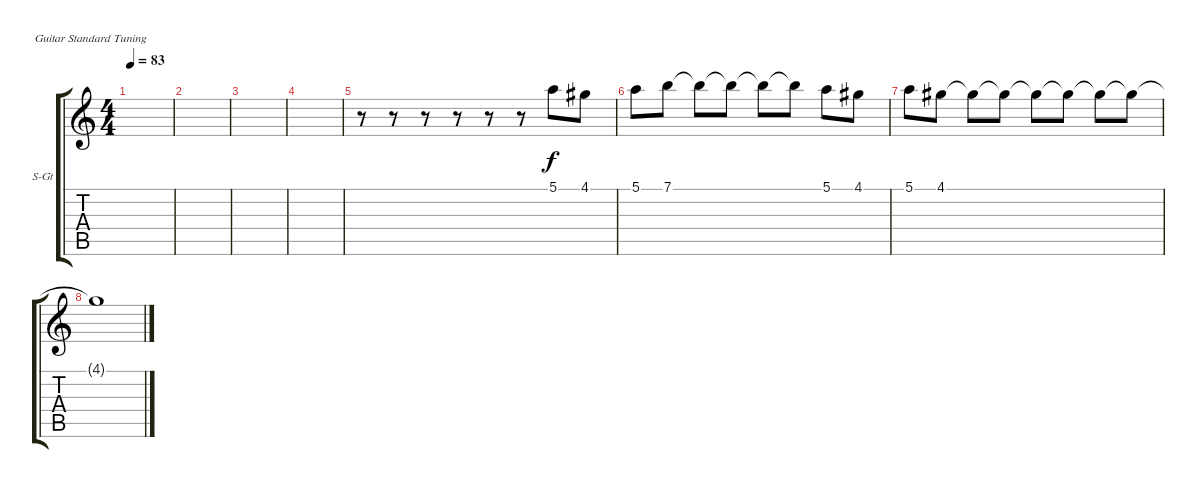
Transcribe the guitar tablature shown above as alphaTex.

\defaultSystemsLayout 4
\bracketExtendMode groupsimilarinstruments
\firstSystemTrackNameOrientation horizontal
\otherSystemsTrackNameOrientation horizontal
\track ("Backing Voc 1" "S-Gt") {instrument acousticguitarsteel}
\staff {score tabs}
\tuning (E4 B3 G3 D3 A2 E2)
\ts (4 4)
\tempo 83
\clef g2
\scale
0.333333
\ks c
|
\scale
0.333333 |
\scale
0.333333 |
\scale
0.333333 |
\scale
0.333333 r.8 r.8 r.8 r.8 r.8 r.8 5.1.8 4.1.8 |
\scale
0.333333 5.1.8 7.1.8 7.1{t}.8 7.1{t}.8 7.1{t}.8 7.1{t}.8 5.1.8 4.1.8 |
\scale
0.333333 5.1.8 4.1.8 4.1{t}.8 4.1{t}.8 4.1{t}.8 4.1{t}.8 4.1{t}.8 4.1{t}.8 |
\scale
0.333333 4.1{t}.1 |
\scale
0.333333 |
\scale
0.333333 |
\scale
0.333333 |
\scale
0.333333 |
\scale
0.333333 |
\scale
0.333333 |
\scale
0.333333 |
\scale
0.333333
